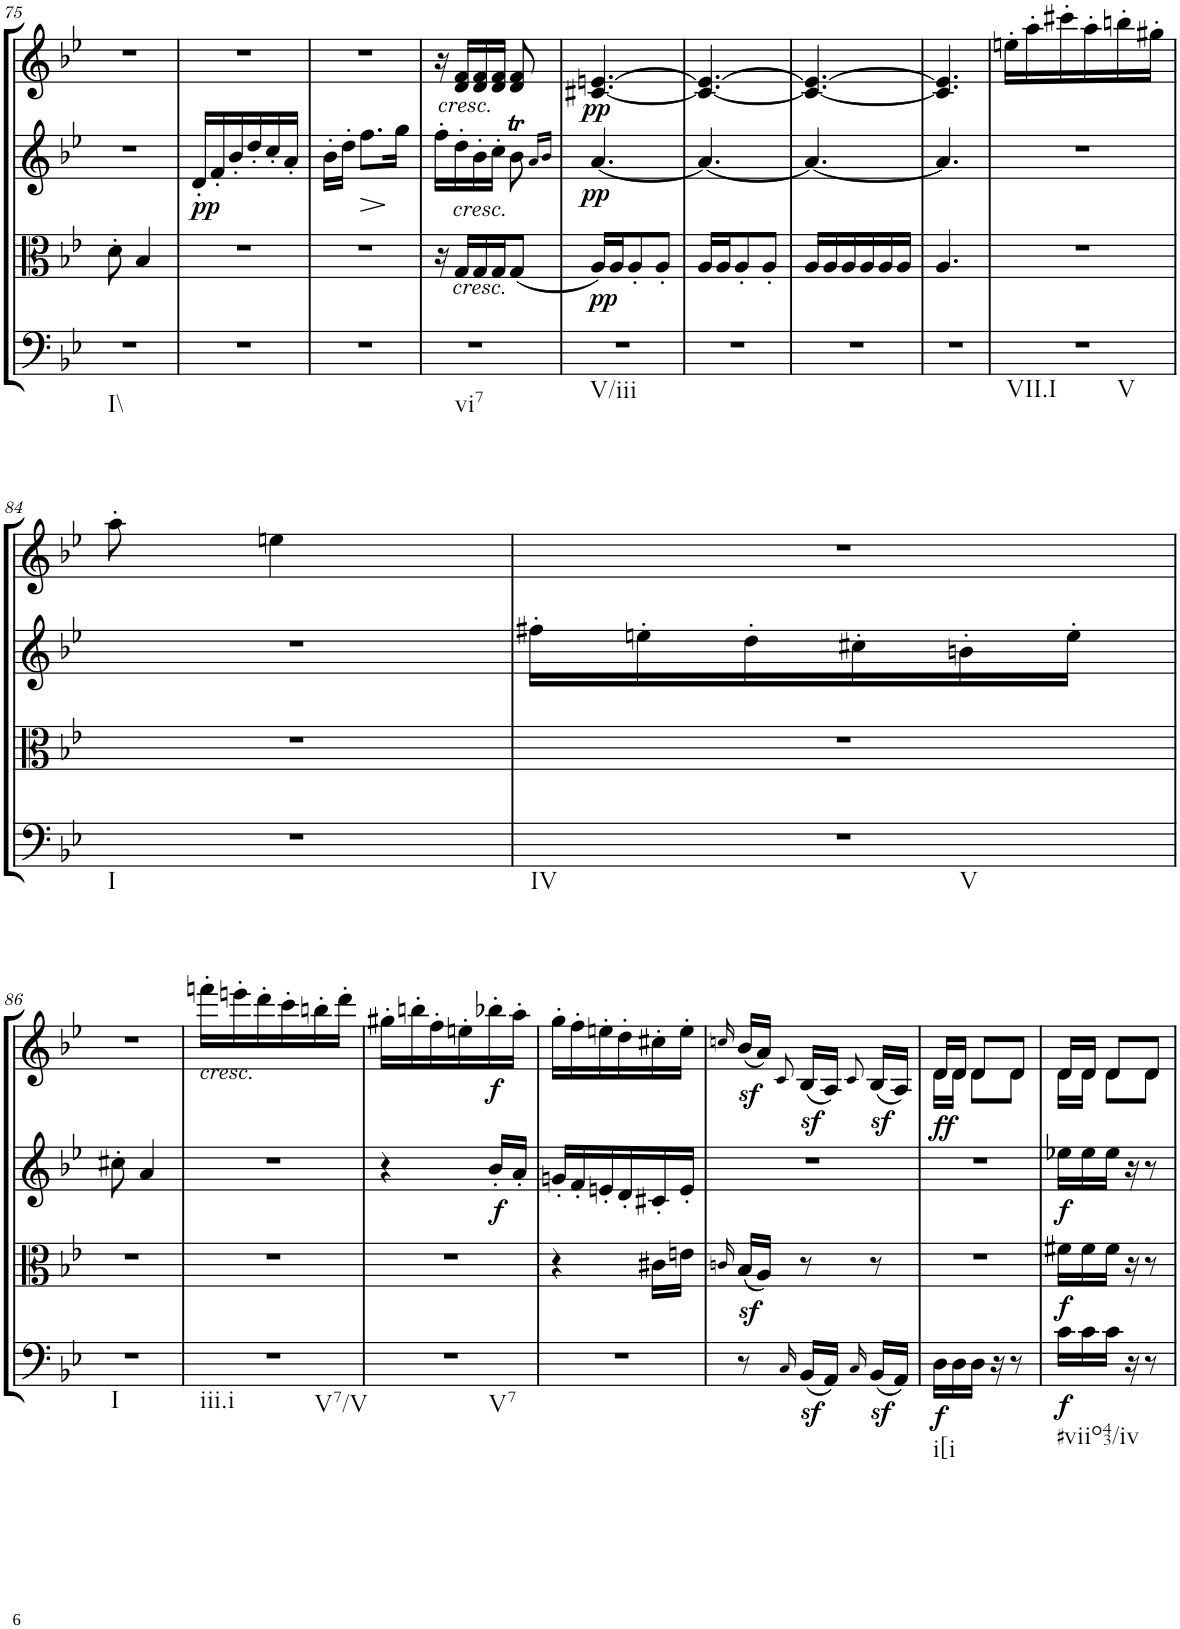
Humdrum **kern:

**kern	**dynam	**kern	**dynam	**kern	**dynam	**kern	**dynam
*part4	*part4	*part3	*part3	*part2	*part2	*part1	*part1
*staff4	*staff4	*staff3	*staff3	*staff2	*staff2	*staff1	*staff1
*I"Cello	*	*I"Viola	*	*I"2nd Violin	*	*I"1st Violin	*
*	*	*I'Vla	*	*I'Vln	*	*I'Vln	*
!!LO:PB:g=z
*clefF4	*	*clefC3	*	*clefG2	*	*clefG2	*
*k[b-e-]	*	*k[b-e-]	*	*k[b-e-]	*	*k[b-e-]	*
*B-:	*	*B-:	*	*B-:	*	*B-:	*
*M3/8	*	*M3/8	*	*M3/8	*	*M3/8	*
=75	=75	=75	=75	=75	=75	=75	=75
!LO:TX:b:t=I\\	!	!	!	!	!	!	!
4.r	.	8d'\	.	4.r	.	4.r	.
.	.	4B-/	.	.	.	.	.
=76	=76	=76	=76	=76	=76	=76	=76
!	!	!	!LO:DY:a	!	!	!	!
4.r	.	4.r	pp	16d'/LL	.	4.r	.
.	.	.	.	16f'/	.	.	.
.	.	.	.	16b-'/	.	.	.
.	.	.	.	16dd'/	.	.	.
.	.	.	.	16cc'/	.	.	.
.	.	.	.	16a'/JJ	.	.	.
=77	=77	=77	=77	=77	=77	=77	=77
4.r	.	4.r	.	16b-'\LL	.	4.r	.
.	.	.	.	16dd'\JJ	.	.	.
!	!	!	!	!	!LO:HP:b	!	!
.	.	.	.	8.ff\L	>	.	.
.	.	.	.	16gg\Jk	]	.	.
=78	=78	=78	=78	=78	=78	=78	=78
!	!	!LO:TX:a:i:t=cresc.	!	!	!	!	!
!LO:TX:b:t=vi7	!	!	!	!	!	!	!
4.r	.	16r	.	16ff'\LL	.	16r	.
!	!	!LO:TX:b:i:t=cresc.	!	!	!	!	!
.	.	16G/LL	.	16dd'\	.	16d/ 16f/LL	.
!	!	!	!	!	!	!LO:TX:b:i:t=cresc.	!
.	.	16G/	.	16b-'\	.	16d/ 16f/	.
.	.	16G/J	.	16cc'\JJ	.	16d/ 16f/JJ	.
.	.	(8G/J	.	8b-T\	.	8d/ 8f/	.
.	.	.	.	16qa/LL	.	.	.
.	.	.	.	16qb-/JJ	.	.	.
=79	=79	=79	=79	=79	=79	=79	=79
!LO:TX:b:t=V/iii	!	!	!	!	!	!	!
!	!	!	!LO:DY:b	!	!LO:DY:b	!	!
!	!	!	!	!	!LO:DY:n=1:a	!	!
4.r	.	16A/LL)	pp	[4.a/	pp pp	[4.c#X/ [4.en/	.
.	.	16A/J	.	.	.	.	.
.	.	8A'/	.	.	.	.	.
.	.	8A'/J	.	.	.	.	.
=80	=80	=80	=80	=80	=80	=80	=80
4.r	.	16A/LL	.	4.a/_	.	4.c#/_ 4.e/_	.
.	.	16A/J	.	.	.	.	.
.	.	8A'/	.	.	.	.	.
.	.	8A'/J	.	.	.	.	.
=81	=81	=81	=81	=81	=81	=81	=81
4.r	.	16A/LL	.	4.a/_	.	4.c#/_ 4.e/_	.
.	.	16A/	.	.	.	.	.
.	.	16A/	.	.	.	.	.
.	.	16A/	.	.	.	.	.
.	.	16A/	.	.	.	.	.
.	.	16A/JJ	.	.	.	.	.
=82	=82	=82	=82	=82	=82	=82	=82
4.r	.	4.A/	.	4.a/]	.	4.c#/] 4.e/]	.
=83	=83	=83	=83	=83	=83	=83	=83
!LO:TX:b:t=VII.I	!	!	!	!	!	!	!
!LO:TX:b:t=V	!	!	!	!	!	!	!
4.r	.	4.r	.	4.r	.	16een'\LL	.
.	.	.	.	.	.	16aa'\	.
.	.	.	.	.	.	16ccc#X'\	.
.	.	.	.	.	.	16aa'\	.
.	.	.	.	.	.	16bbn'\	.
.	.	.	.	.	.	16gg#X'\JJ	.
!!LO:LB:g=z
=84	=84	=84	=84	=84	=84	=84	=84
!LO:TX:b:t=I	!	!	!	!	!	!	!
4.r	.	4.r	.	4.r	.	8aa'\	.
.	.	.	.	.	.	4een\	.
=85	=85	=85	=85	=85	=85	=85	=85
!LO:TX:b:t=IV	!	!	!	!	!	!	!
!LO:TX:b:t=V	!	!	!	!	!	!	!
4.r	.	4.r	.	16ff#X'\LL	.	4.r	.
.	.	.	.	16een'\	.	.	.
.	.	.	.	16dd'\	.	.	.
.	.	.	.	16cc#X'\	.	.	.
.	.	.	.	16bn'\	.	.	.
.	.	.	.	16ee'\JJ	.	.	.
!!LO:LB:g=z
=86	=86	=86	=86	=86	=86	=86	=86
!LO:TX:b:t=I	!	!	!	!	!	!	!
4.r	.	4.r	.	8cc#X'\	.	4.r	.
.	.	.	.	4a/	.	.	.
=87	=87	=87	=87	=87	=87	=87	=87
!	!	!	!	!	!	!LO:TX:b:i:t=cresc.	!
!LO:TX:b:t=iii.i	!	!	!	!	!	!	!
!LO:TX:b:t=V7/V	!	!	!	!	!	!	!
4.r	.	4.r	.	4.r	.	16fffn'\LL	.
.	.	.	.	.	.	16eeen'\	.
.	.	.	.	.	.	16ddd'\	.
.	.	.	.	.	.	16ccc'\	.
.	.	.	.	.	.	16bbn'\	.
.	.	.	.	.	.	16ddd'\JJ	.
=88	=88	=88	=88	=88	=88	=88	=88
!LO:TX:b:t=V7	!	!	!	!	!	!	!
4.r	.	4.r	.	4r	.	16gg#X'\LL	.
.	.	.	.	.	.	16bbn'\	.
.	.	.	.	.	.	16ff'\	.
.	.	.	.	.	.	16een'\	.
!	!	!	!	!	!LO:DY:b	!	!LO:DY:b
.	.	.	.	16b-'/LL	f	16bb-X'\	f
.	.	.	.	16a'/JJ	.	16aa'\JJ	.
=89	=89	=89	=89	=89	=89	=89	=89
4.r	.	4r	.	16gn'/LL	.	16gg'\LL	.
.	.	.	.	16f'/	.	16ff'\	.
.	.	.	.	16en'/	.	16een'\	.
.	.	.	.	16d'/	.	16dd'\	.
.	.	16c#X\LL	.	16c#X'/	.	16cc#X'\	.
.	.	16en\JJ	.	16e'/JJ	.	16ee'\JJ	.
=90	=90	=90	=90	=90	=90	=90	=90
.	.	16qcn/	.	.	.	16qccn/	.
8r	.	(16B-z</LL	.	4.r	.	(16b-z</LL	.
.	.	16A/JJ)	.	.	.	16a/JJ)	.
16qC/	.	.	.	.	.	8qc/	.
(16BB-z</LL	.	8r	.	.	.	(16B-z</LL	.
16AA/JJ)	.	.	.	.	.	16A/JJ)	.
16qC/	.	.	.	.	.	8qc/	.
(16BB-z</LL	.	8r	.	.	.	(16B-z</LL	.
16AA/JJ)	.	.	.	.	.	16A/JJ)	.
=91	=91	=91	=91	=91	=91	=91	=91
*	*	*	*	*	*	*^	*
!LO:TX:b:t=i[i	!	!	!	!	!	!	!	!
!	!LO:DY:b	!	!	!	!	!	!	!LO:DY:b
16D\LL	f	4.r	.	4.r	.	16d/LL	16d\LL	ff
16D\	.	.	.	.	.	16d/JJ	16d\JJ	.
16D\JJ	.	.	.	.	.	8d/L	8d\L	.
16r	.	.	.	.	.	.	.	.
8r	.	.	.	.	.	8d/J	8d\J	.
=92	=92	=92	=92	=92	=92	=92	=92	=92
!LO:TX:b:t=#viio43/iv	!	!	!	!	!	!	!	!
!	!LO:DY:b	!	!LO:DY:b	!	!LO:DY:b	!	!	!
16c\LL	f	16f#X\LL	f	16ee-X\LL	f	16d/LL	16d\LL	.
16c\	.	16f#\	.	16ee-\	.	16d/JJ	16d\JJ	.
16c\JJ	.	16f#\JJ	.	16ee-\JJ	.	8d/L	8d\L	.
16r	.	16r	.	16r	.	.	.	.
8r	.	8r	.	8r	.	8d/J	8d\J	.
*	*	*	*	*	*	*v	*v	*
=	=	=	=	=	=	=	=
*-	*-	*-	*-	*-	*-	*-	*-
